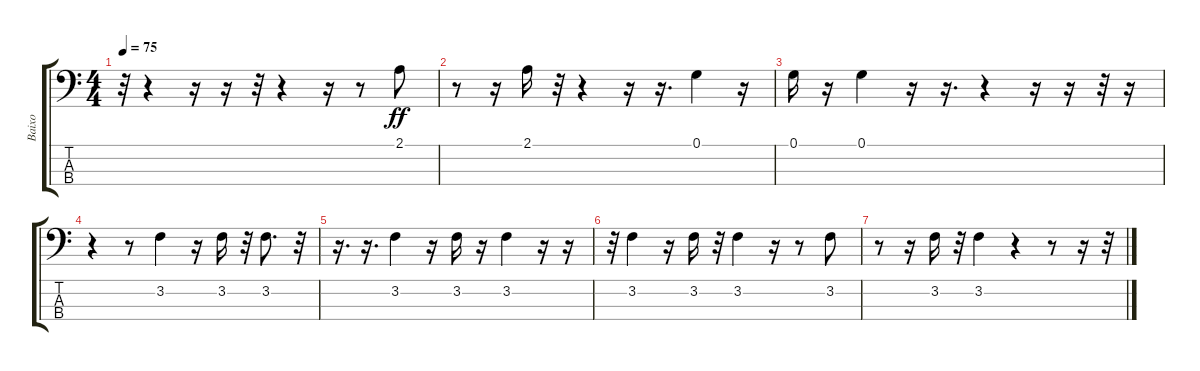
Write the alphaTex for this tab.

\track ("Baixo" "Baixo") {instrument electricbassfinger}
\staff {score tabs}
\tuning (G2 D2 A1 E1) {hide}
\ts (4 4)
\tempo 75
\clef f4
\ks c
r.32{dy ff} r.4 r.16 r.16 r.32 r.4 r.16 r.8 2.1.8 |
r.8 r.16 2.1.16 r.32 r.4 r.16 r.16{d} 0.1.4 r.16 |
0.1.16 r.16 0.1.4 r.16 r.16{d} r.4 r.16 r.16 r.32 r.16 |
r.4 r.8 3.2.4{volume 12 instrument acousticbass} r.16 3.2.16 r.32 3.2.8{d} r.32 |
r.16{d} r.16{d} 3.2.4 r.16 3.2.16 r.16 3.2.4 r.16 r.16 |
r.32 3.2.4 r.16 3.2.16 r.32 3.2.4 r.16 r.8 3.2.8 |
r.8 r.16 3.2.16 r.32 3.2.4 r.4 r.8 r.16 r.32
